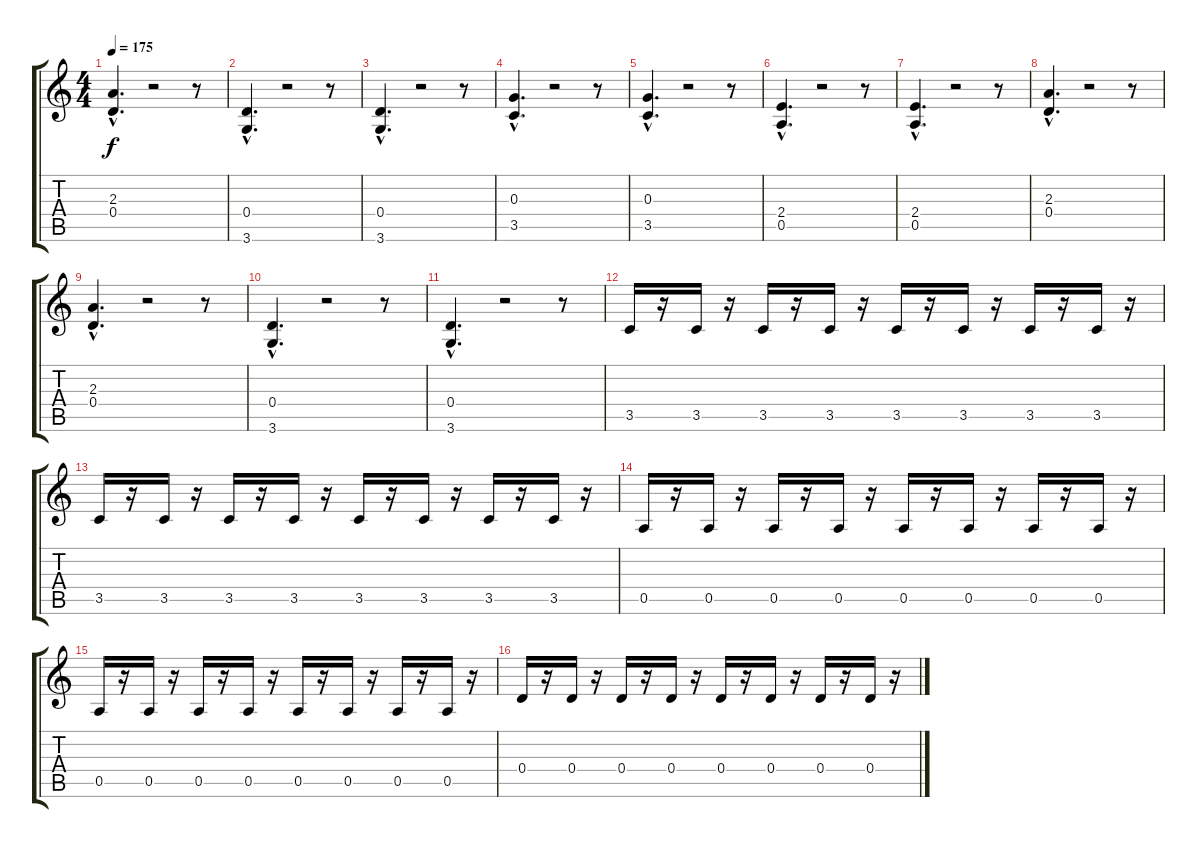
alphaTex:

\track "" {instrument overdrivenguitar}
\staff {score tabs}
\tuning (E4 B3 G3 D3 A2 E2) {hide}
\ts (4 4)
\tempo 175
\clef g2
\ks c
(2.3{hac} 0.4{hac}).4{d dy f} r.2 r.8 |
(0.4{hac} 3.6{hac}).4{d} r.2 r.8 |
(0.4{hac} 3.6{hac}).4{d} r.2 r.8 |
(0.3{hac} 3.5{hac}).4{d} r.2 r.8 |
(0.3{hac} 3.5{hac}).4{d} r.2 r.8 |
(2.4{hac} 0.5{hac}).4{d} r.2 r.8 |
(2.4{hac} 0.5{hac}).4{d} r.2 r.8 |
(2.3{hac} 0.4{hac}).4{d} r.2 r.8 |
(2.3{hac} 0.4{hac}).4{d} r.2 r.8 |
(0.4{hac} 3.6{hac}).4{d} r.2 r.8 |
(0.4{hac} 3.6{hac}).4{d} r.2 r.8 |
3.5.16 r.16 3.5.16 r.16 3.5.16 r.16 3.5.16 r.16 3.5.16 r.16 3.5.16 r.16 3.5.16 r.16 3.5.16 r.16 |
3.5.16 r.16 3.5.16 r.16 3.5.16 r.16 3.5.16 r.16 3.5.16 r.16 3.5.16 r.16 3.5.16 r.16 3.5.16 r.16 |
0.5.16 r.16 0.5.16 r.16 0.5.16 r.16 0.5.16 r.16 0.5.16 r.16 0.5.16 r.16 0.5.16 r.16 0.5.16 r.16 |
0.5.16 r.16 0.5.16 r.16 0.5.16 r.16 0.5.16 r.16 0.5.16 r.16 0.5.16 r.16 0.5.16 r.16 0.5.16 r.16 |
0.4.16 r.16 0.4.16 r.16 0.4.16 r.16 0.4.16 r.16 0.4.16 r.16 0.4.16 r.16 0.4.16 r.16 0.4.16 r.16
